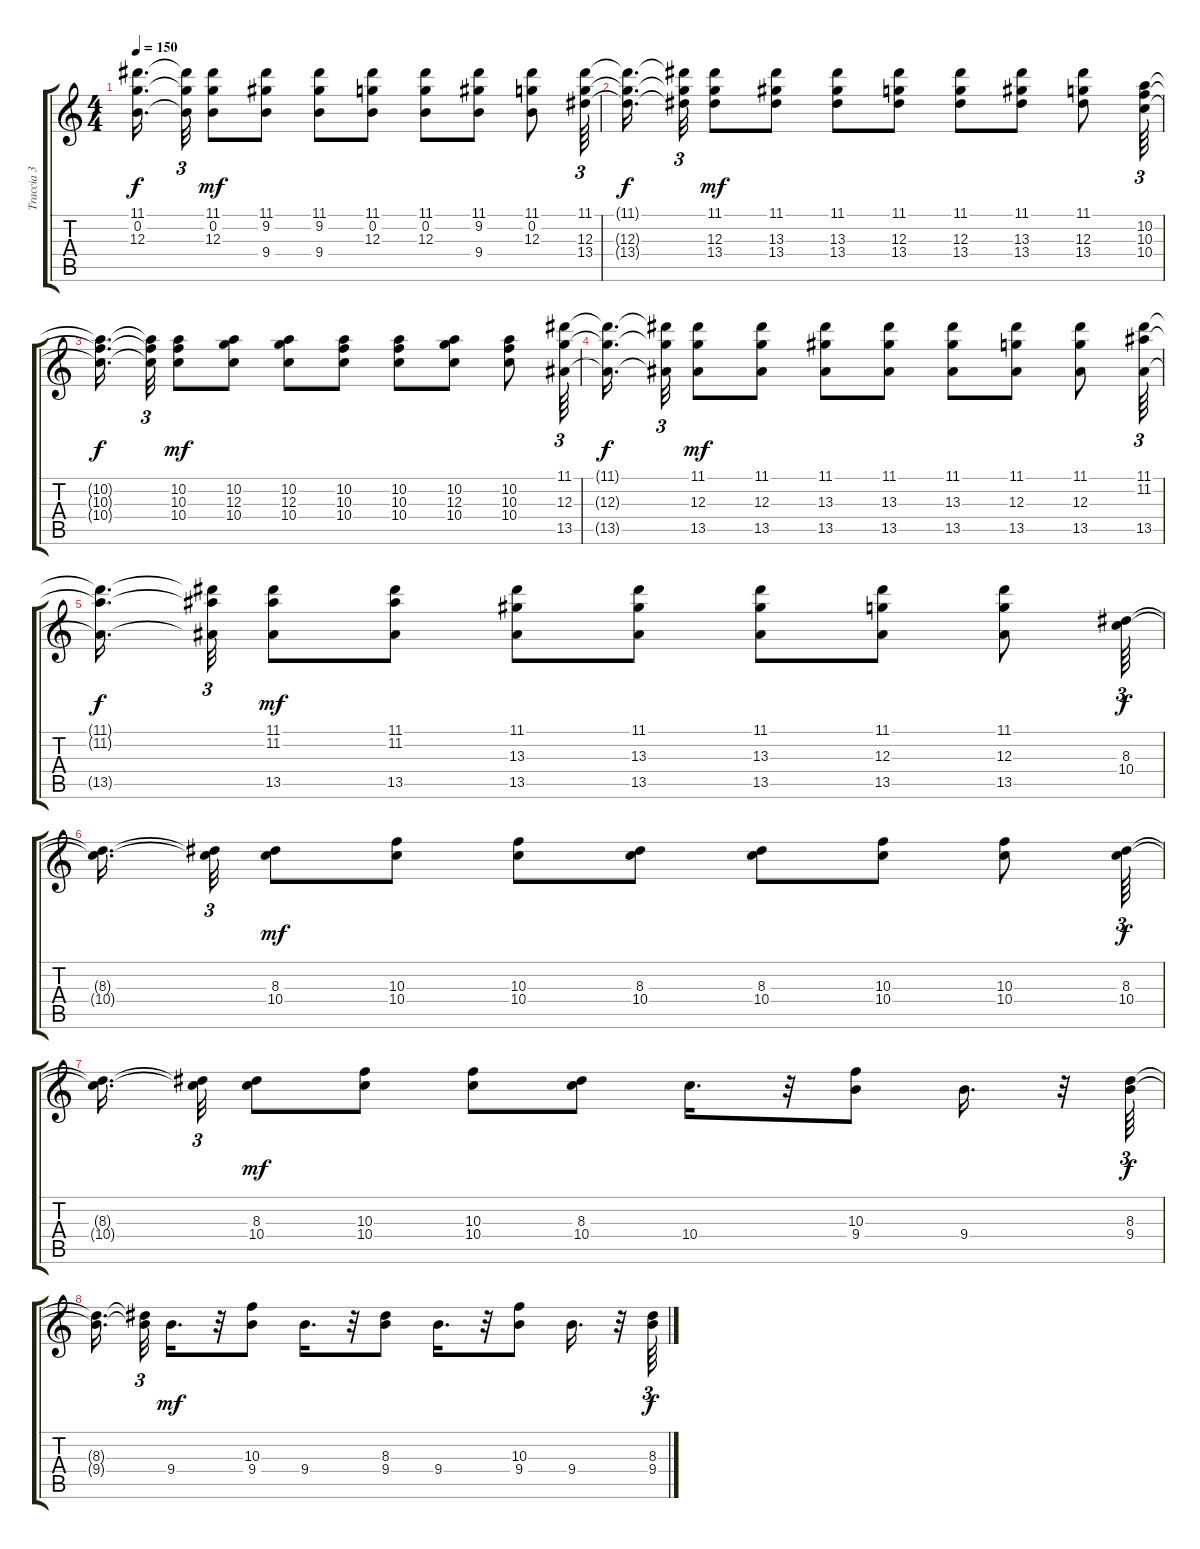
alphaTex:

\track ("Traccia 3" "Traccia 3") {instrument overdrivenguitar}
\staff {score tabs}
\tuning (E4 B3 G3 D3 A2 E2) {hide}
\ts (4 4)
\tempo 150
\clef g2
\ks c
(11.1{t} 0.2{t} 12.3{t}).16{d dy f} (11.1{t} 0.2{t} 12.3{t}).32{tu (3 2)} (11.1 0.2 12.3).8{dy mf} (11.1 9.2 9.4).8 (11.1 9.2 9.4).8 (11.1 0.2 12.3).8 (11.1 0.2 12.3).8 (11.1 9.2 9.4).8 (11.1 0.2 12.3).8 (11.1 12.3 13.4).64{tu (3 2)} |
(11.1{t} 12.3{t} 13.4{t}).16{d dy f} (11.1{t} 12.3{t} 13.4{t}).32{tu (3 2)} (11.1 12.3 13.4).8{dy mf} (11.1 13.3 13.4).8 (11.1 13.3 13.4).8 (11.1 12.3 13.4).8 (11.1 12.3 13.4).8 (11.1 13.3 13.4).8 (11.1 12.3 13.4).8 (10.2 10.3 10.4).64{tu (3 2)} |
(10.2{t} 10.3{t} 10.4{t}).16{d dy f} (10.2{t} 10.3{t} 10.4{t}).32{tu (3 2)} (10.2 10.3 10.4).8{dy mf} (10.2 12.3 10.4).8 (10.2 12.3 10.4).8 (10.2 10.3 10.4).8 (10.2 10.3 10.4).8 (10.2 12.3 10.4).8 (10.2 10.3 10.4).8 (11.1 12.3 13.5).64{tu (3 2)} |
(11.1{t} 12.3{t} 13.5{t}).16{d dy f} (11.1{t} 12.3{t} 13.5{t}).32{tu (3 2)} (11.1 12.3 13.5).8{dy mf} (11.1 12.3 13.5).8 (11.1 13.3 13.5).8 (11.1 13.3 13.5).8 (11.1 13.3 13.5).8 (11.1 12.3 13.5).8 (11.1 12.3 13.5).8 (11.1 11.2 13.5).64{tu (3 2)} |
(11.1{t} 11.2{t} 13.5{t}).16{d dy f} (11.1{t} 11.2{t} 13.5{t}).32{tu (3 2)} (11.1 11.2 13.5).8{dy mf} (11.1 11.2 13.5).8 (11.1 13.3 13.5).8 (11.1 13.3 13.5).8 (11.1 13.3 13.5).8 (11.1 12.3 13.5).8 (11.1 12.3 13.5).8 (8.3 10.4).64{tu (3 2) dy f} |
(8.3{t} 10.4{t}).16{d} (8.3{t} 10.4{t}).32{tu (3 2)} (8.3 10.4).8{dy mf} (10.3 10.4).8 (10.3 10.4).8 (8.3 10.4).8 (8.3 10.4).8 (10.3 10.4).8 (10.3 10.4).8 (8.3 10.4).64{tu (3 2) dy f} |
(8.3{t} 10.4{t}).16{d} (8.3{t} 10.4{t}).32{tu (3 2)} (8.3 10.4).8{dy mf} (10.3 10.4).8 (10.3 10.4).8 (8.3 10.4).8 10.4.16{d} r.32 (10.3 9.4).8 9.4.16{d} r.32 (8.3 9.4).64{tu (3 2) dy f} |
(8.3{t} 9.4{t}).16{d} (8.3{t} 9.4{t}).32{tu (3 2)} 9.4.16{d dy mf} r.32 (10.3 9.4).8 9.4.16{d} r.32 (8.3 9.4).8 9.4.16{d} r.32 (10.3 9.4).8 9.4.16{d} r.32 (8.3 9.4).64{tu (3 2) dy f}
